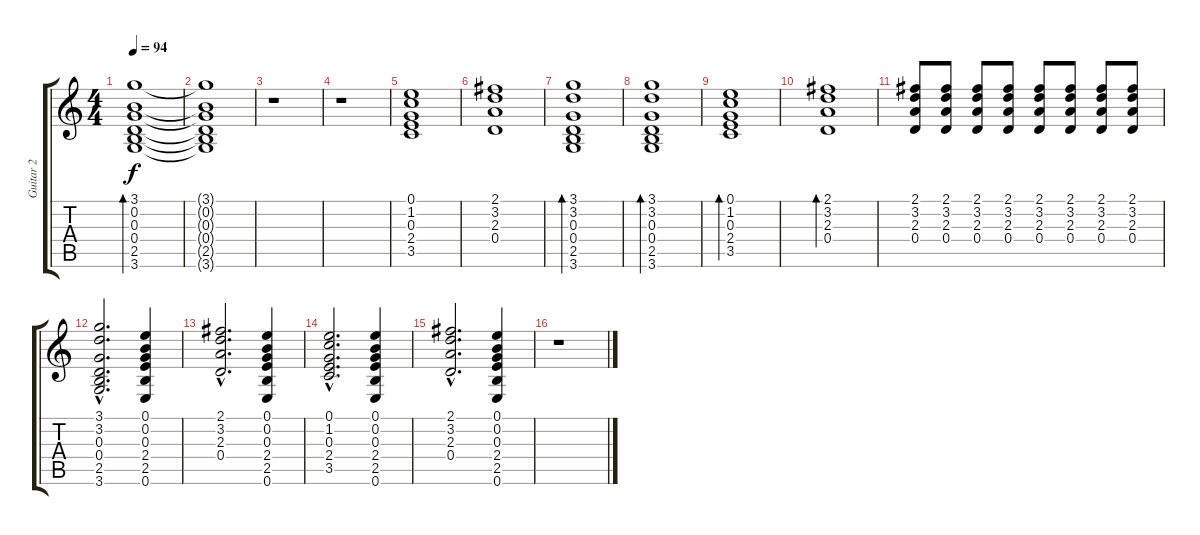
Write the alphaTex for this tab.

\track ("Guitar 2" "Guitar 2") {instrument electricguitarclean}
\staff {score tabs}
\tuning (E4 B3 G3 D3 A2 E2) {hide}
\ts (4 4)
\tempo 94
\clef g2
\ks c
(3.1 0.2 0.3 0.4 2.5 3.6).1{bd 120 dy f} |
(3.1{t} 0.2{t} 0.3{t} 0.4{t} 2.5{t} 3.6{t}).1 |
r.1 |
r.1 |
(0.1 1.2 0.3 2.4 3.5).1 |
(2.1 3.2 2.3 0.4).1 |
(3.1 3.2 0.3 0.4 2.5 3.6).1{bd 120} |
(3.1 3.2 0.3 0.4 2.5 3.6).1{bd 120} |
(0.1 1.2 0.3 2.4 3.5).1{bd 120} |
(2.1 3.2 2.3 0.4).1{bd 120} |
(2.1 3.2 2.3 0.4).8 (2.1 3.2 2.3 0.4).8 (2.1 3.2 2.3 0.4).8 (2.1 3.2 2.3 0.4).8 (2.1 3.2 2.3 0.4).8 (2.1 3.2 2.3 0.4).8 (2.1 3.2 2.3 0.4).8 (2.1 3.2 2.3 0.4).8 |
(3.1{hac} 3.2{hac} 0.3{hac} 0.4{hac} 2.5{hac} 3.6{hac}).2{d} (0.1 0.2 0.3 2.4 2.5 0.6).4 |
(2.1{hac} 3.2{hac} 2.3{hac} 0.4{hac}).2{d} (0.1 0.2 0.3 2.4 2.5 0.6).4 |
(0.1{hac} 1.2{hac} 0.3{hac} 2.4{hac} 3.5{hac}).2{d} (0.1 0.2 0.3 2.4 2.5 0.6).4 |
(2.1{hac} 3.2{hac} 2.3{hac} 0.4{hac}).2{d} (0.1 0.2 0.3 2.4 2.5 0.6).4 |
r.1
